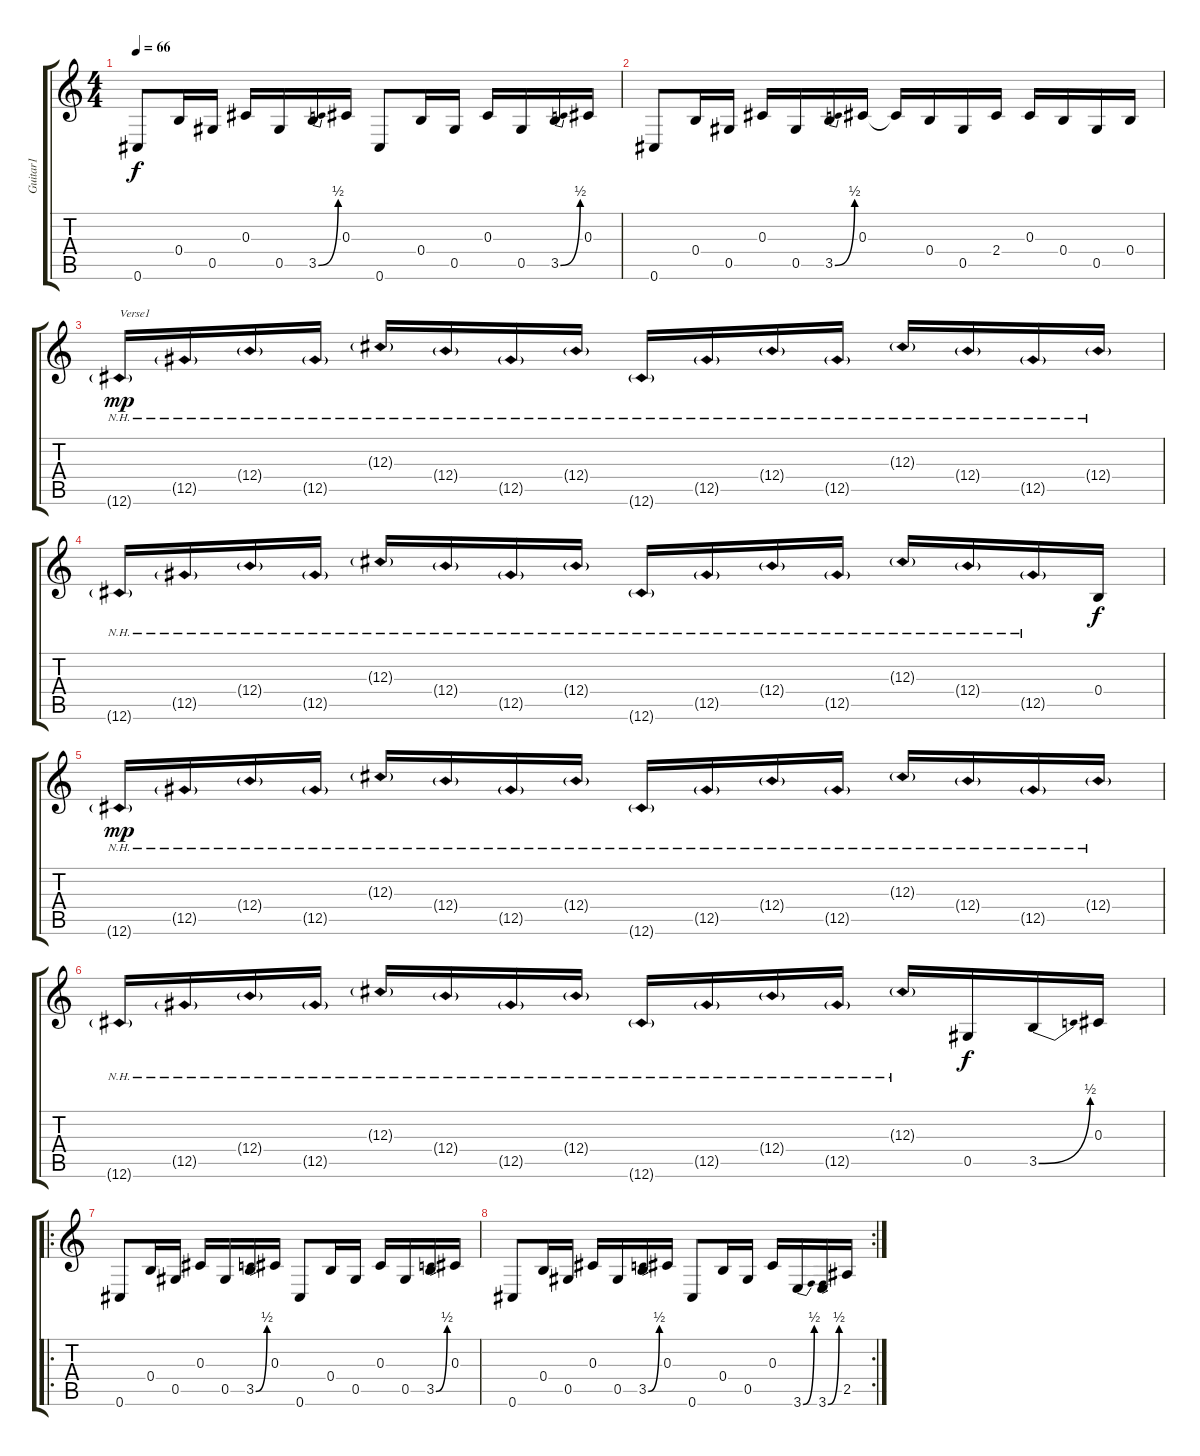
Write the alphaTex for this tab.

\track ("Guitar1" "Guitar1") {instrument acousticguitarsteel}
\staff {score tabs}
\tuning (B3 F3 Db3 B2 Ab2 Db2) {hide}
\ts (4 4)
\tempo 66
\clef g2
\ks c
0.6.8{dy f} 0.4.16 0.5.16 0.3.16 0.5.16 3.5{be (bend 0 0 60 2)}.16 0.3.16 0.6.8 0.4.16 0.5.16 0.3.16 0.5.16 3.5{be (bend 0 0 60 2)}.16 0.3.16 |
0.6.8 0.4.16 0.5.16 0.3.16 0.5.16 3.5{be (bend 0 0 60 2)}.16 0.3.16 0.3{t}.16 0.4.16 0.5.16 2.4.16 0.3.16 0.4.16 0.5.16 0.4.16 |
12.6{nh g}.16{txt "Verse1" dy mp} 12.5{nh g}.16 12.4{nh g}.16 12.5{nh g}.16 12.3{nh g}.16 12.4{nh g}.16 12.5{nh g}.16 12.4{nh g}.16 12.6{nh g}.16 12.5{nh g}.16 12.4{nh g}.16 12.5{nh g}.16 12.3{nh g}.16 12.4{nh g}.16 12.5{nh g}.16 12.4{nh g}.16 |
12.6{nh g}.16 12.5{nh g}.16 12.4{nh g}.16 12.5{nh g}.16 12.3{nh g}.16 12.4{nh g}.16 12.5{nh g}.16 12.4{nh g}.16 12.6{nh g}.16 12.5{nh g}.16 12.4{nh g}.16 12.5{nh g}.16 12.3{nh g}.16 12.4{nh g}.16 12.5{nh g}.16 0.4.16{dy f} |
12.6{nh g}.16{dy mp} 12.5{nh g}.16 12.4{nh g}.16 12.5{nh g}.16 12.3{nh g}.16 12.4{nh g}.16 12.5{nh g}.16 12.4{nh g}.16 12.6{nh g}.16 12.5{nh g}.16 12.4{nh g}.16 12.5{nh g}.16 12.3{nh g}.16 12.4{nh g}.16 12.5{nh g}.16 12.4{nh g}.16 |
12.6{nh g}.16 12.5{nh g}.16 12.4{nh g}.16 12.5{nh g}.16 12.3{nh g}.16 12.4{nh g}.16 12.5{nh g}.16 12.4{nh g}.16 12.6{nh g}.16 12.5{nh g}.16 12.4{nh g}.16 12.5{nh g}.16 12.3{nh g}.16 0.5.16{dy f} 3.5{be (bend 0 0 60 2)}.16 0.3.16 |
\ro
0.6.8 0.4.16 0.5.16 0.3.16 0.5.16 3.5{be (bend 0 0 60 2)}.16 0.3.16 0.6.8 0.4.16 0.5.16 0.3.16 0.5.16 3.5{be (bend 0 0 60 2)}.16 0.3.16 |
\rc 2
0.6.8 0.4.16 0.5.16 0.3.16 0.5.16 3.5{be (bend 0 0 60 2)}.16 0.3.16 0.6.8 0.4.16 0.5.16 0.3.16 3.6{be (bend 0 0 60 2)}.16 3.6{be (bend 0 0 60 2)}.16 2.5.16
